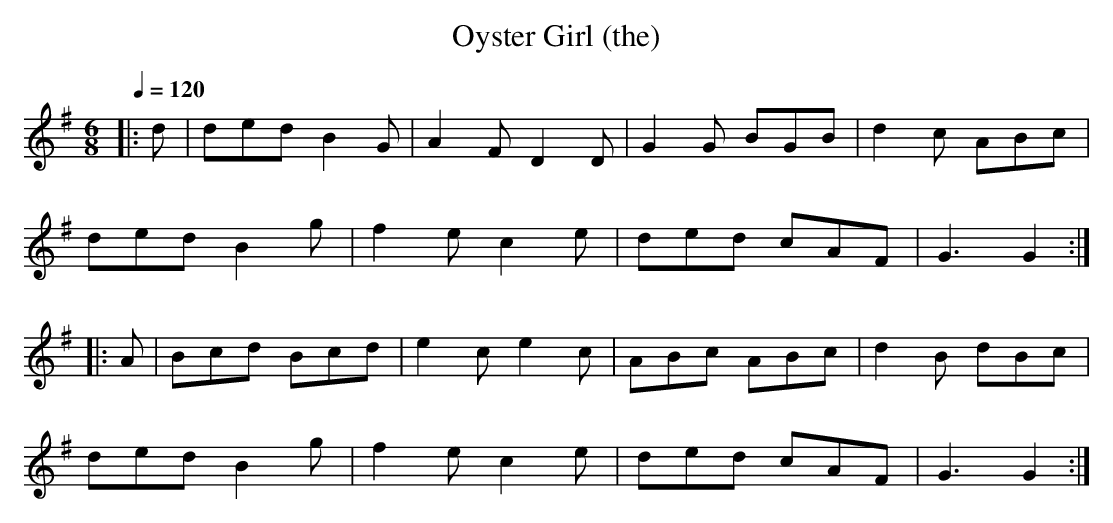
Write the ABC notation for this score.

X:1
T:Oyster Girl (the)
M:6/8
L:1/8
Q:1/4=120
K:G
|:d|ded B2G|A2F D2D|G2G BGB|d2c ABc|
ded B2g|f2e c2e|ded cAF|G3 G2:|
|:A|Bcd Bcd|e2c e2c|ABc ABc|d2B dBc|
ded B2g|f2e c2e|ded cAF|G3 G2:|]
